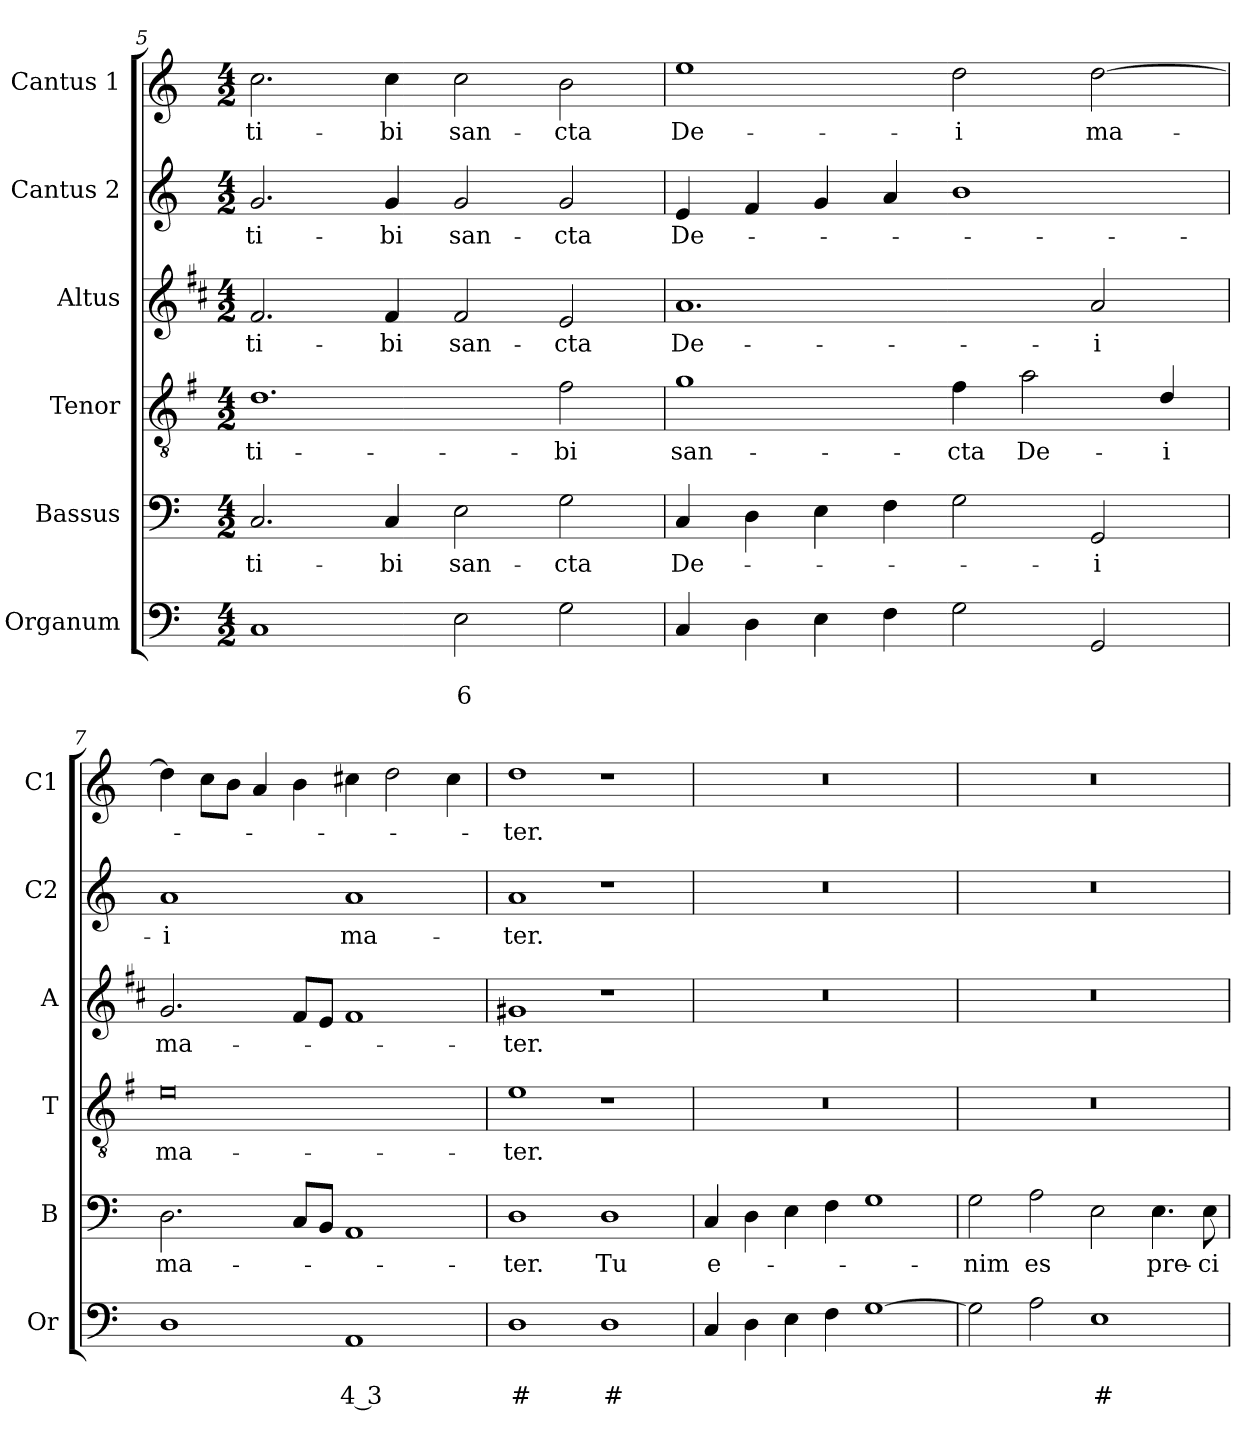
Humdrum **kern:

**kern	**text	**text	**kern	**text	**kern	**text	**kern	**text	**kern	**text	**kern	**text
*part6	*part6	*part6	*part5	*part5	*part4	*part4	*part3	*part3	*part2	*part2	*part1	*part1
*staff6	*staff6	*staff6	*staff5	*staff5	*staff4	*staff4	*staff3	*staff3	*staff2	*staff2	*staff1	*staff1
*I"Organum	*	*	*I"Bassus	*	*I"Tenor	*	*I"Altus	*	*I"Cantus 2	*	*I"Cantus 1	*
*I'Or	*	*	*I'B	*	*I'T	*	*I'A	*	*I'C2	*	*I'C1	*
!!LO:LB:g=z
*clefF4	*	*	*clefF4	*	*clefGv2	*	*clefG2	*	*clefG2	*	*clefG2	*
*	*	*	*	*	*ITrd4c7	*	*ITrd1c2	*	*	*	*	*
*k[]	*	*	*k[]	*	*k[]	*	*k[]	*	*k[]	*	*k[]	*
*C:	*	*	*C:	*	*C:	*	*C:	*	*C:	*	*C:	*
*M4/2	*	*	*M4/2	*	*M4/2	*	*M4/2	*	*M4/2	*	*M4/2	*
=5	=5	=5	=5	=5	=5	=5	=5	=5	=5	=5	=5	=5
!	!	!	!	!LO:LY:b	!	!LO:LY:b	!	!LO:LY:b	!	!LO:LY:b	!	!LO:LY:b
1C	.	.	2.C/	ti-	1.G	ti-	2.e/	ti-	2.g/	ti-	2.cc\	ti-
!	!	!	!	!LO:LY:b	!	!	!	!LO:LY:b	!	!LO:LY:b	!	!LO:LY:b
.	.	.	4C/	-bi	.	.	4e/	-bi	4g/	-bi	4cc\	-bi
!	!	!LO:LY:b	!	!LO:LY:b	!	!	!	!LO:LY:b	!	!LO:LY:b	!	!LO:LY:b
2E\	.	6	2E\	san-	.	.	2e/	san-	2g/	san-	2cc\	san-
!	!	!	!	!LO:LY:b	!	!LO:LY:b	!	!LO:LY:b	!	!LO:LY:b	!	!LO:LY:b
2G\	.	.	2G\	-cta	2B\	-bi	2d/	-cta	2g/	-cta	2b\	-cta
=6	=6	=6	=6	=6	=6	=6	=6	=6	=6	=6	=6	=6
!	!	!	!	!LO:LY:b	!	!LO:LY:b	!	!LO:LY:b	!	!LO:LY:b	!	!LO:LY:b
4C/	.	.	4C/	De-	1c	san-	1.g	De-	4e/	De-	1ee	De-
4D\	.	.	4D\	.	.	.	.	.	4f/	.	.	.
4E\	.	.	4E\	.	.	.	.	.	4g/	.	.	.
4F\	.	.	4F\	.	.	.	.	.	4a/	.	.	.
!	!	!	!	!	!	!LO:LY:b	!	!	!	!	!	!LO:LY:b
2G\	.	.	2G\	.	4B\	-cta	.	.	1b	.	2dd\	-i
!	!	!	!	!	!	!LO:LY:b	!	!	!	!	!	!
.	.	.	.	.	2d\	De-	.	.	.	.	.	.
!	!	!	!	!LO:LY:b	!	!	!	!LO:LY:b	!	!	!	!LO:LY:b
2GG/	.	.	2GG/	-i	.	.	2g/	-i	.	.	[2dd\	ma-
!	!	!	!	!	!	!LO:LY:b	!	!	!	!	!	!
.	.	.	.	.	4G/	-i	.	.	.	.	.	.
=7	=7	=7	=7	=7	=7	=7	=7	=7	=7	=7	=7	=7
!	!	!	!	!LO:LY:b	!	!LO:LY:b	!	!LO:LY:b	!	!LO:LY:b	!	!
1D	.	.	2.D\	ma-	0A	ma-	2.f/	ma-	1a	-i	4dd\]	.
.	.	.	.	.	.	.	.	.	.	.	8cc\L	.
.	.	.	.	.	.	.	.	.	.	.	8b\J	.
.	.	.	.	.	.	.	.	.	.	.	4a/	.
.	.	.	8C/L	.	.	.	8e/L	.	.	.	4b\	.
.	.	.	8BB/J	.	.	.	8d/J	.	.	.	.	.
!	!	!LO:LY:b	!	!	!	!	!	!	!	!LO:LY:b	!	!
1AA	.	4 3	1AA	.	.	.	1e	.	1a	ma-	4cc#X\	.
.	.	.	.	.	.	.	.	.	.	.	2dd\	.
.	.	.	.	.	.	.	.	.	.	.	4cc#\	.
=8	=8	=8	=8	=8	=8	=8	=8	=8	=8	=8	=8	=8
!	!	!LO:LY:b	!	!LO:LY:b	!	!LO:LY:b	!	!LO:LY:b	!	!LO:LY:b	!	!LO:LY:b
1D	.	#	1D	-ter.	1A	-ter.	1f#X	-ter.	1a	-ter.	1dd	-ter.
!	!	!LO:LY:b	!	!LO:LY:b	!	!	!	!	!	!	!	!
1D	.	#	1D	Tu	1r	.	1r	.	1r	.	1r	.
=9	=9	=9	=9	=9	=9	=9	=9	=9	=9	=9	=9	=9
!	!	!	!	!LO:LY:b	!	!	!	!	!	!	!	!
4C/	.	.	4C/	e-	0r	.	0r	.	0r	.	0r	.
4D\	.	.	4D\	.	.	.	.	.	.	.	.	.
4E\	.	.	4E\	.	.	.	.	.	.	.	.	.
4F\	.	.	4F\	.	.	.	.	.	.	.	.	.
[1G	.	.	1G	.	.	.	.	.	.	.	.	.
!!LO:LB:g=z
=10	=10	=10	=10	=10	=10	=10	=10	=10	=10	=10	=10	=10
!	!	!	!	!LO:LY:b	!	!	!	!	!	!	!	!
2G\]	.	.	2G\	-nim	0r	.	0r	.	0r	.	0r	.
!	!	!	!	!LO:LY:b	!	!	!	!	!	!	!	!
2A\	.	.	2A\	es	.	.	.	.	.	.	.	.
!	!	!LO:LY:b	!	!	!	!	!	!	!	!	!	!
1E	.	#	2E\	.	.	.	.	.	.	.	.	.
!	!	!	!	!LO:LY:b	!	!	!	!	!	!	!	!
.	.	.	4.E\	pre-	.	.	.	.	.	.	.	.
!	!	!	!	!LO:LY:b	!	!	!	!	!	!	!	!
.	.	.	8E\	-ci-	.	.	.	.	.	.	.	.
=	=	=	=	=	=	=	=	=	=	=	=	=
*-	*-	*-	*-	*-	*-	*-	*-	*-	*-	*-	*-	*-
